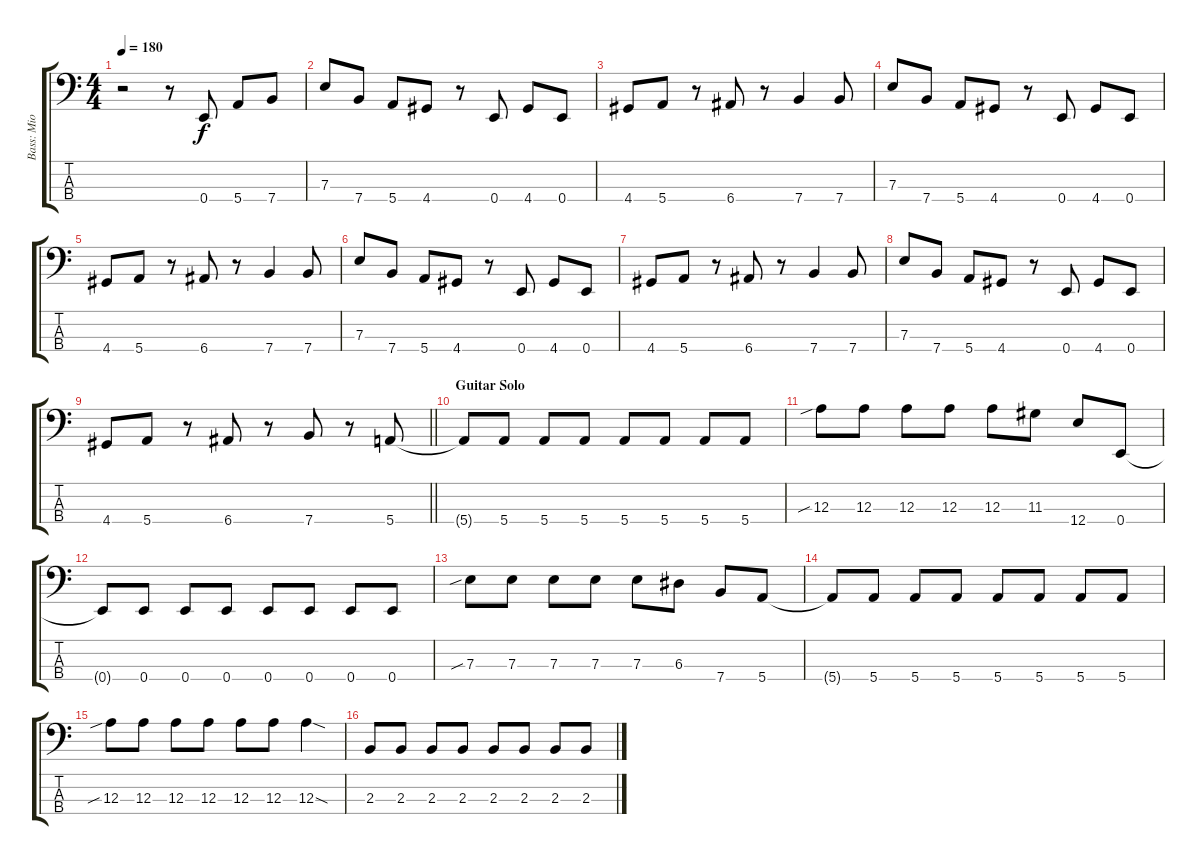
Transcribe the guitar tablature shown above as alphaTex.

\track ("Bass: Mio Akiyama" "Bass: Mio ") {instrument electricbassfinger}
\staff {score tabs}
\tuning (G2 D2 A1 E1) {hide}
\ts (4 4)
\tempo 180
\clef f4
\ks c
r.2{dy f} r.8 0.4.8 5.4.8 7.4.8 |
7.3.8 7.4.8 5.4.8 4.4.8 r.8 0.4.8 4.4.8 0.4.8 |
4.4.8 5.4.8 r.8 6.4.8 r.8 7.4.4 7.4.8 |
7.3.8 7.4.8 5.4.8 4.4.8 r.8 0.4.8 4.4.8 0.4.8 |
4.4.8 5.4.8 r.8 6.4.8 r.8 7.4.4 7.4.8 |
7.3.8 7.4.8 5.4.8 4.4.8 r.8 0.4.8 4.4.8 0.4.8 |
4.4.8 5.4.8 r.8 6.4.8 r.8 7.4.4 7.4.8 |
7.3.8 7.4.8 5.4.8 4.4.8 r.8 0.4.8 4.4.8 0.4.8 |
\barLineRight lightlight
4.4.8 5.4.8 r.8 6.4.8 r.8 7.4.8 r.8 5.4.8 |
\section ("" "Guitar Solo")
5.4{t}.8 5.4.8 5.4.8 5.4.8 5.4.8 5.4.8 5.4.8 5.4.8 |
12.3{sib}.8 12.3.8 12.3.8 12.3.8 12.3.8 11.3.8 12.4.8 0.4.8 |
0.4{t}.8 0.4.8 0.4.8 0.4.8 0.4.8 0.4.8 0.4.8 0.4.8 |
7.3{sib}.8 7.3.8 7.3.8 7.3.8 7.3.8 6.3.8 7.4.8 5.4.8 |
5.4{t}.8 5.4.8 5.4.8 5.4.8 5.4.8 5.4.8 5.4.8 5.4.8 |
12.3{sib}.8 12.3.8 12.3.8 12.3.8 12.3.8 12.3.8 12.3{sod}.4 |
2.3.8 2.3.8 2.3.8 2.3.8 2.3.8 2.3.8 2.3.8 2.3.8
